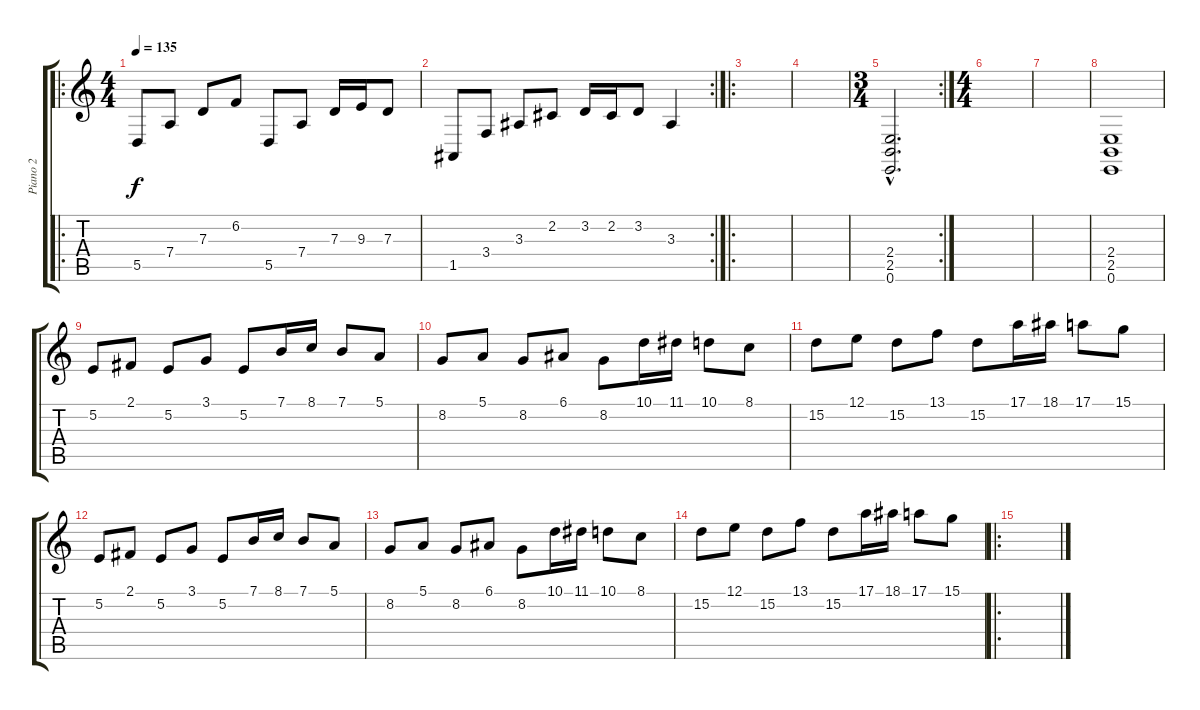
\track ("Piano 2" "Piano 2") {instrument electricgrandpiano}
\staff {score tabs}
\tuning (E4 B3 G3 D3 A2 E2) {hide}
\ro
\ts (4 4)
\tempo 135
\clef g2
\ks c
5.5.8{dy f} 7.4.8 7.3.8 6.2.8 5.5.8 7.4.8 7.3.16 9.3.16 7.3.8 |
\rc 2
1.5.8 3.4.8 3.3.8 2.2.8 3.2.16 2.2.16 3.2.8 3.3.4 |
\ro
|
|
\rc 2
\ts (3 4)
(2.4{hac} 2.5{hac} 0.6{hac}).2{d} |
\ts (4 4)
|
|
(2.4 2.5 0.6).1 |
5.2.8 2.1.8 5.2.8 3.1.8 5.2.8 7.1.16 8.1.16 7.1.8 5.1.8 |
8.2.8 5.1.8 8.2.8 6.1.8 8.2.8 10.1.16 11.1.16 10.1.8 8.1.8 |
15.2.8 12.1.8 15.2.8 13.1.8 15.2.8 17.1.16 18.1.16 17.1.8 15.1.8 |
5.2.8 2.1.8 5.2.8 3.1.8 5.2.8 7.1.16 8.1.16 7.1.8 5.1.8 |
8.2.8 5.1.8 8.2.8 6.1.8 8.2.8 10.1.16 11.1.16 10.1.8 8.1.8 |
15.2.8 12.1.8 15.2.8 13.1.8 15.2.8 17.1.16 18.1.16 17.1.8 15.1.8 |
\ro
